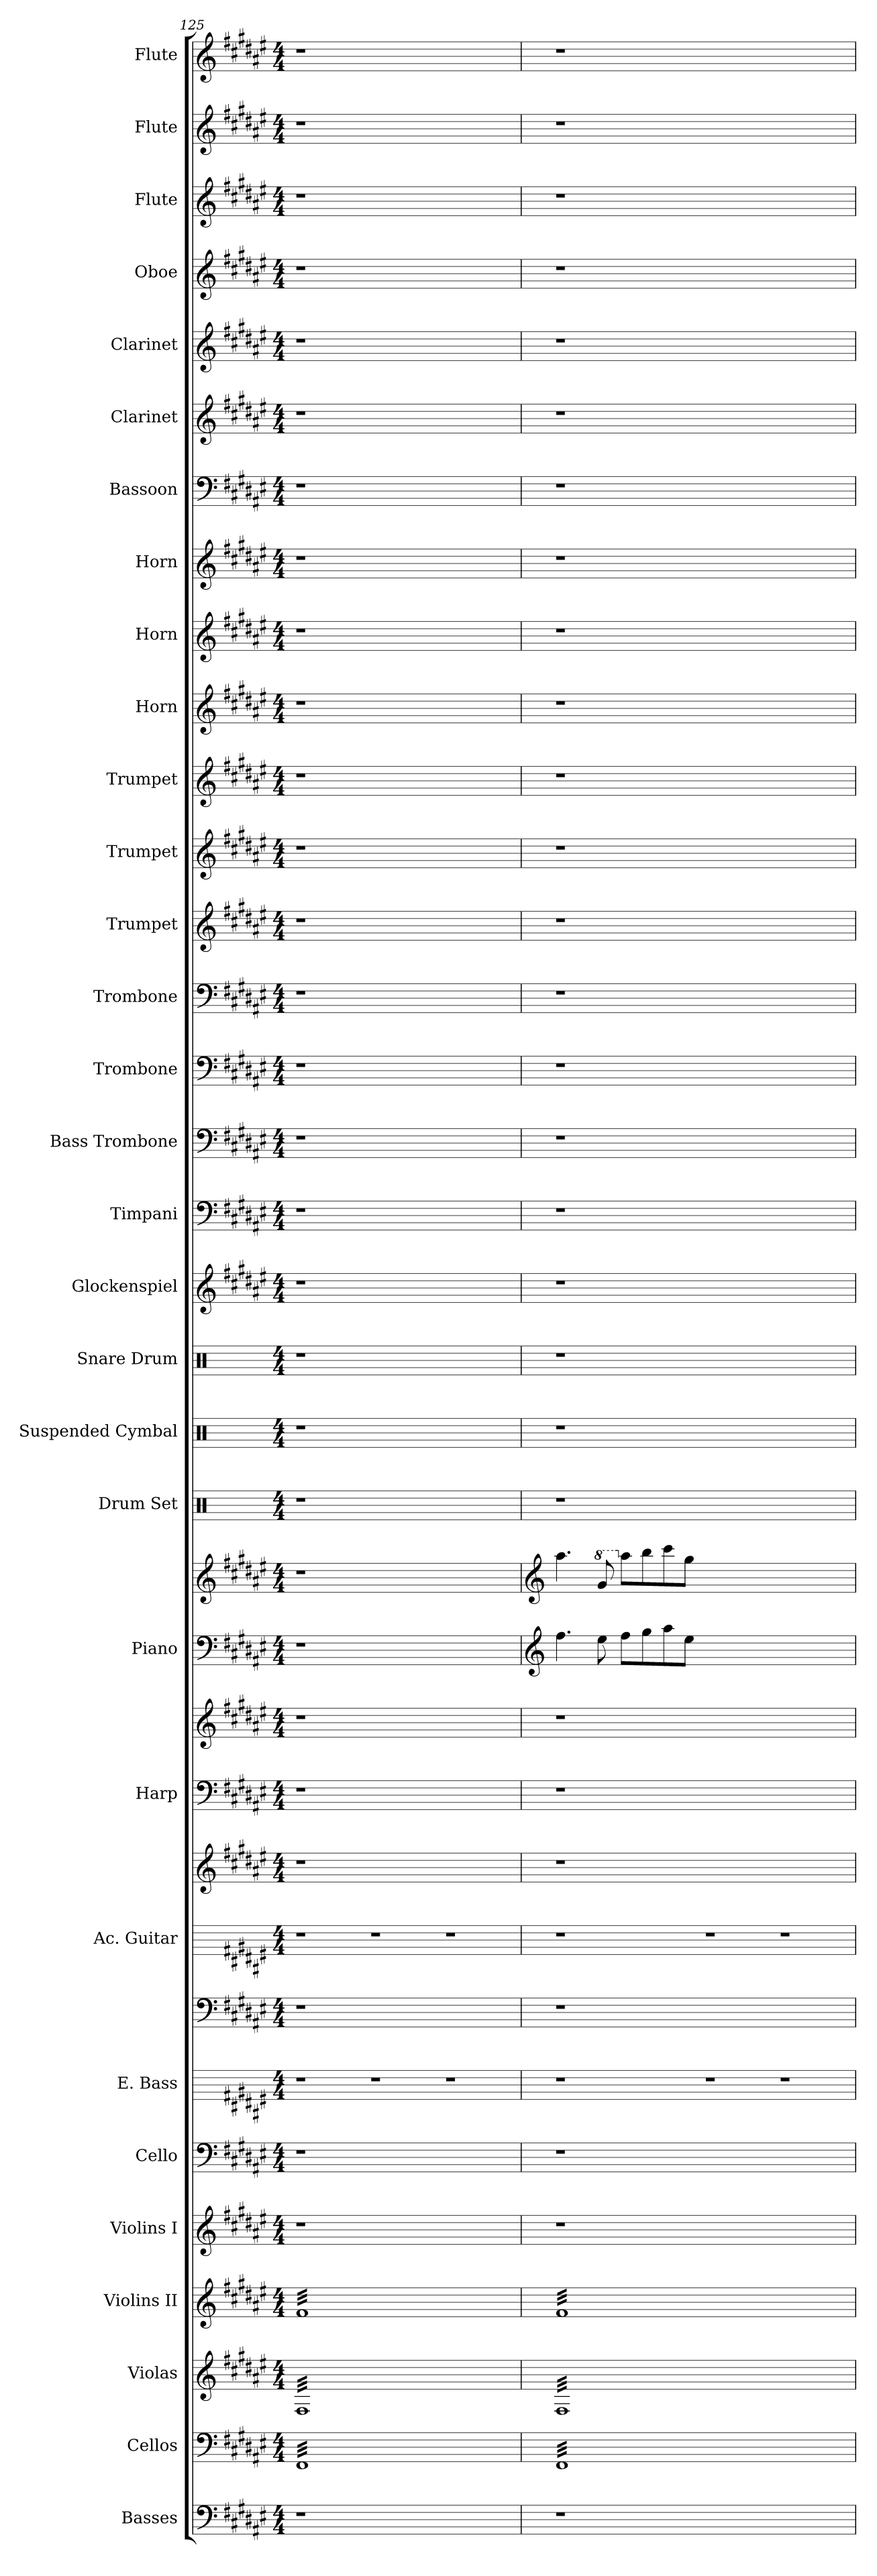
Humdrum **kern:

**kern	**kern	**kern	**kern	**kern	**kern	**kern	**kern	**kern	**kern	**kern	**kern	**kern	**kern	**kern	**kern	**kern	**kern	**kern	**kern	**kern	**kern	**kern	**kern	**kern	**kern	**kern	**kern	**kern	**kern	**kern	**kern	**kern	**kern	**kern
*part31	*part30	*part29	*part28	*part27	*part26	*part25	*part25	*part24	*part24	*part23	*part23	*part22	*part22	*part21	*part20	*part19	*part18	*part17	*part16	*part15	*part14	*part13	*part12	*part11	*part10	*part9	*part8	*part7	*part6	*part5	*part4	*part3	*part2	*part1
*staff35	*staff34	*staff33	*staff32	*staff31	*staff30	*staff29	*staff28	*staff27	*staff26	*staff25	*staff24	*staff23	*staff22	*staff21	*staff20	*staff19	*staff18	*staff17	*staff16	*staff15	*staff14	*staff13	*staff12	*staff11	*staff10	*staff9	*staff8	*staff7	*staff6	*staff5	*staff4	*staff3	*staff2	*staff1
*I"Basses	*I"Cellos	*I"Violas	*I"Violins II	*I"Violins I	*I"Cello	*I"E. Bass	*	*I"Ac. Guitar	*	*I"Harp	*	*I"Piano	*	*I"Drum Set	*I"Suspended Cymbal	*I"Snare Drum	*I"Glockenspiel	*I"Timpani	*I"Bass Trombone	*I"Trombone	*I"Trombone	*I"Trumpet	*I"Trumpet	*I"Trumpet	*I"Horn	*I"Horn	*I"Horn	*I"Bassoon	*I"Clarinet	*I"Clarinet	*I"Oboe	*I"Flute	*I"Flute	*I"Flute
*	*	*	*	*	*	*	*	*	*	*	*	*	*	*	*I'Cym	*I'Sn Dr	*	*	*	*	*	*	*	*	*	*	*	*	*	*	*	*	*	*
*clefF4	*clefF4	*clefG2	*clefG2	*clefG2	*clefF4	*	*clefF4	*	*clefG2	*clefF4	*clefG2	*clefF4	*clefG2	*clefX	*clefX	*clefX	*clefG2	*clefF4	*clefF4	*clefF4	*clefF4	*clefG2	*clefG2	*clefG2	*clefG2	*clefG2	*clefG2	*clefF4	*clefG2	*clefG2	*clefG2	*clefG2	*clefG2	*clefG2
*ITrd7c12	*	*	*	*	*	*ITrd7c12	*ITrd7c12	*ITrd7c12	*ITrd7c12	*	*	*	*	*	*	*	*ITrd-14c-24	*	*	*	*	*	*	*	*	*	*	*	*	*	*	*ITrd-7c-12	*	*
*k[f#c#g#d#a#e#]	*k[f#c#g#d#a#e#]	*k[f#c#g#d#a#e#]	*k[f#c#g#d#a#e#]	*k[f#c#g#d#a#e#]	*k[f#c#g#d#a#e#]	*k[f#c#g#d#a#e#]	*k[f#c#g#d#a#e#]	*k[f#c#g#d#a#e#]	*k[f#c#g#d#a#e#]	*k[f#c#g#d#a#e#]	*k[f#c#g#d#a#e#]	*k[f#c#g#d#a#e#]	*k[f#c#g#d#a#e#]	*	*	*	*k[f#c#g#d#a#e#]	*k[f#c#g#d#a#e#]	*k[f#c#g#d#a#e#]	*k[f#c#g#d#a#e#]	*k[f#c#g#d#a#e#]	*k[f#c#g#d#a#e#]	*k[f#c#g#d#a#e#]	*k[f#c#g#d#a#e#]	*k[f#c#g#d#a#e#]	*k[f#c#g#d#a#e#]	*k[f#c#g#d#a#e#]	*k[f#c#g#d#a#e#]	*k[f#c#g#d#a#e#]	*k[f#c#g#d#a#e#]	*k[f#c#g#d#a#e#]	*k[f#c#g#d#a#e#]	*k[f#c#g#d#a#e#]	*k[f#c#g#d#a#e#]
*F#:	*F#:	*F#:	*F#:	*F#:	*F#:	*F#:	*F#:	*F#:	*F#:	*F#:	*F#:	*F#:	*F#:	*	*	*	*F#:	*F#:	*F#:	*F#:	*F#:	*F#:	*F#:	*F#:	*F#:	*F#:	*F#:	*F#:	*F#:	*F#:	*F#:	*F#:	*F#:	*F#:
*M4/4	*M4/4	*M4/4	*M4/4	*M4/4	*M4/4	*M4/4	*M4/4	*M4/4	*M4/4	*M4/4	*M4/4	*M4/4	*M4/4	*M4/4	*M4/4	*M4/4	*M4/4	*M4/4	*M4/4	*M4/4	*M4/4	*M4/4	*M4/4	*M4/4	*M4/4	*M4/4	*M4/4	*M4/4	*M4/4	*M4/4	*M4/4	*M4/4	*M4/4	*M4/4
=125	=125	=125	=125	=125	=125	=125	=125	=125	=125	=125	=125	=125	=125	=125	=125	=125	=125	=125	=125	=125	=125	=125	=125	=125	=125	=125	=125	=125	=125	=125	=125	=125	=125	=125
*	*tremolo	*	*	*	*	*	*	*	*	*	*	*	*	*	*	*	*	*	*	*	*	*	*	*	*	*	*	*	*	*	*	*	*	*
*	*	*tremolo	*	*	*	*	*	*	*	*	*	*	*	*	*	*	*	*	*	*	*	*	*	*	*	*	*	*	*	*	*	*	*	*
*	*	*	*tremolo	*	*	*	*	*	*	*	*	*	*	*	*	*	*	*	*	*	*	*	*	*	*	*	*	*	*	*	*	*	*	*
1r	32FF#LLL	32F#LLL	32f#LLL	1r	1r	1r	1r	1r	1r	1r	1r	1r	1r	1r	1r	1r	1r	1r	1r	1r	1r	1r	1r	1r	1r	1r	1r	1r	1r	1r	1r	1r	1r	1r
.	32FF#	32F#	32f#	.	.	.	.	.	.	.	.	.	.	.	.	.	.	.	.	.	.	.	.	.	.	.	.	.	.	.	.	.	.	.
.	32FF#	32F#	32f#	.	.	.	.	.	.	.	.	.	.	.	.	.	.	.	.	.	.	.	.	.	.	.	.	.	.	.	.	.	.	.
.	32FF#	32F#	32f#	.	.	.	.	.	.	.	.	.	.	.	.	.	.	.	.	.	.	.	.	.	.	.	.	.	.	.	.	.	.	.
.	32FF#	32F#	32f#	.	.	.	.	.	.	.	.	.	.	.	.	.	.	.	.	.	.	.	.	.	.	.	.	.	.	.	.	.	.	.
.	32FF#	32F#	32f#	.	.	.	.	.	.	.	.	.	.	.	.	.	.	.	.	.	.	.	.	.	.	.	.	.	.	.	.	.	.	.
.	32FF#	32F#	32f#	.	.	.	.	.	.	.	.	.	.	.	.	.	.	.	.	.	.	.	.	.	.	.	.	.	.	.	.	.	.	.
.	32FF#	32F#	32f#	.	.	.	.	.	.	.	.	.	.	.	.	.	.	.	.	.	.	.	.	.	.	.	.	.	.	.	.	.	.	.
.	32FF#	32F#	32f#	.	.	.	.	.	.	.	.	.	.	.	.	.	.	.	.	.	.	.	.	.	.	.	.	.	.	.	.	.	.	.
.	32FF#	32F#	32f#	.	.	.	.	.	.	.	.	.	.	.	.	.	.	.	.	.	.	.	.	.	.	.	.	.	.	.	.	.	.	.
.	32FF#	32F#	32f#	.	.	.	.	.	.	.	.	.	.	.	.	.	.	.	.	.	.	.	.	.	.	.	.	.	.	.	.	.	.	.
.	32FF#	32F#	32f#	.	.	.	.	.	.	.	.	.	.	.	.	.	.	.	.	.	.	.	.	.	.	.	.	.	.	.	.	.	.	.
.	32FF#	32F#	32f#	.	.	.	.	.	.	.	.	.	.	.	.	.	.	.	.	.	.	.	.	.	.	.	.	.	.	.	.	.	.	.
.	32FF#	32F#	32f#	.	.	.	.	.	.	.	.	.	.	.	.	.	.	.	.	.	.	.	.	.	.	.	.	.	.	.	.	.	.	.
.	32FF#	32F#	32f#	.	.	.	.	.	.	.	.	.	.	.	.	.	.	.	.	.	.	.	.	.	.	.	.	.	.	.	.	.	.	.
.	32FF#	32F#	32f#	.	.	.	.	.	.	.	.	.	.	.	.	.	.	.	.	.	.	.	.	.	.	.	.	.	.	.	.	.	.	.
.	32FF#	32F#	32f#	.	.	.	.	.	.	.	.	.	.	.	.	.	.	.	.	.	.	.	.	.	.	.	.	.	.	.	.	.	.	.
.	32FF#	32F#	32f#	.	.	.	.	.	.	.	.	.	.	.	.	.	.	.	.	.	.	.	.	.	.	.	.	.	.	.	.	.	.	.
.	32FF#	32F#	32f#	.	.	.	.	.	.	.	.	.	.	.	.	.	.	.	.	.	.	.	.	.	.	.	.	.	.	.	.	.	.	.
.	32FF#	32F#	32f#	.	.	.	.	.	.	.	.	.	.	.	.	.	.	.	.	.	.	.	.	.	.	.	.	.	.	.	.	.	.	.
.	32FF#	32F#	32f#	.	.	.	.	.	.	.	.	.	.	.	.	.	.	.	.	.	.	.	.	.	.	.	.	.	.	.	.	.	.	.
.	32FF#	32F#	32f#	.	.	.	.	.	.	.	.	.	.	.	.	.	.	.	.	.	.	.	.	.	.	.	.	.	.	.	.	.	.	.
.	32FF#	32F#	32f#	.	.	.	.	.	.	.	.	.	.	.	.	.	.	.	.	.	.	.	.	.	.	.	.	.	.	.	.	.	.	.
.	32FF#	32F#	32f#	.	.	.	.	.	.	.	.	.	.	.	.	.	.	.	.	.	.	.	.	.	.	.	.	.	.	.	.	.	.	.
.	32FF#	32F#	32f#	.	.	.	.	.	.	.	.	.	.	.	.	.	.	.	.	.	.	.	.	.	.	.	.	.	.	.	.	.	.	.
.	32FF#	32F#	32f#	.	.	.	.	.	.	.	.	.	.	.	.	.	.	.	.	.	.	.	.	.	.	.	.	.	.	.	.	.	.	.
.	32FF#	32F#	32f#	.	.	.	.	.	.	.	.	.	.	.	.	.	.	.	.	.	.	.	.	.	.	.	.	.	.	.	.	.	.	.
.	32FF#	32F#	32f#	.	.	.	.	.	.	.	.	.	.	.	.	.	.	.	.	.	.	.	.	.	.	.	.	.	.	.	.	.	.	.
.	32FF#	32F#	32f#	.	.	.	.	.	.	.	.	.	.	.	.	.	.	.	.	.	.	.	.	.	.	.	.	.	.	.	.	.	.	.
.	32FF#	32F#	32f#	.	.	.	.	.	.	.	.	.	.	.	.	.	.	.	.	.	.	.	.	.	.	.	.	.	.	.	.	.	.	.
.	32FF#	32F#	32f#	.	.	.	.	.	.	.	.	.	.	.	.	.	.	.	.	.	.	.	.	.	.	.	.	.	.	.	.	.	.	.
.	32FF#JJJ	32F#JJJ	32f#JJJ	.	.	.	.	.	.	.	.	.	.	.	.	.	.	.	.	.	.	.	.	.	.	.	.	.	.	.	.	.	.	.
0ryy	0ryy	0ryy	0ryy	0ryy	0ryy	1r	0ryy	1r	0ryy	0ryy	0ryy	0ryy	0ryy	0ryy	0ryy	0ryy	0ryy	0ryy	0ryy	0ryy	0ryy	0ryy	0ryy	0ryy	0ryy	0ryy	0ryy	0ryy	0ryy	0ryy	0ryy	0ryy	0ryy	0ryy
.	.	.	.	.	.	1r	.	1r	.	.	.	.	.	.	.	.	.	.	.	.	.	.	.	.	.	.	.	.	.	.	.	.	.	.
=126	=126	=126	=126	=126	=126	=126	=126	=126	=126	=126	=126	=126	=126	=126	=126	=126	=126	=126	=126	=126	=126	=126	=126	=126	=126	=126	=126	=126	=126	=126	=126	=126	=126	=126
*	*	*	*	*	*	*	*	*	*	*	*	*clefG2	*clefG2	*	*	*	*	*	*	*	*	*	*	*	*	*	*	*	*	*	*	*	*	*
1r	32FF#LLL	32F#LLL	32f#LLL	1r	1r	1r	1r	1r	1r	1r	1r	4.ff#	4.aa#	1r	1r	1r	1r	1r	1r	1r	1r	1r	1r	1r	1r	1r	1r	1r	1r	1r	1r	1r	1r	1r
.	32FF#	32F#	32f#	.	.	.	.	.	.	.	.	.	.	.	.	.	.	.	.	.	.	.	.	.	.	.	.	.	.	.	.	.	.	.
.	32FF#	32F#	32f#	.	.	.	.	.	.	.	.	.	.	.	.	.	.	.	.	.	.	.	.	.	.	.	.	.	.	.	.	.	.	.
.	32FF#	32F#	32f#	.	.	.	.	.	.	.	.	.	.	.	.	.	.	.	.	.	.	.	.	.	.	.	.	.	.	.	.	.	.	.
.	32FF#	32F#	32f#	.	.	.	.	.	.	.	.	.	.	.	.	.	.	.	.	.	.	.	.	.	.	.	.	.	.	.	.	.	.	.
.	32FF#	32F#	32f#	.	.	.	.	.	.	.	.	.	.	.	.	.	.	.	.	.	.	.	.	.	.	.	.	.	.	.	.	.	.	.
.	32FF#	32F#	32f#	.	.	.	.	.	.	.	.	.	.	.	.	.	.	.	.	.	.	.	.	.	.	.	.	.	.	.	.	.	.	.
.	32FF#	32F#	32f#	.	.	.	.	.	.	.	.	.	.	.	.	.	.	.	.	.	.	.	.	.	.	.	.	.	.	.	.	.	.	.
.	32FF#	32F#	32f#	.	.	.	.	.	.	.	.	.	.	.	.	.	.	.	.	.	.	.	.	.	.	.	.	.	.	.	.	.	.	.
.	32FF#	32F#	32f#	.	.	.	.	.	.	.	.	.	.	.	.	.	.	.	.	.	.	.	.	.	.	.	.	.	.	.	.	.	.	.
.	32FF#	32F#	32f#	.	.	.	.	.	.	.	.	.	.	.	.	.	.	.	.	.	.	.	.	.	.	.	.	.	.	.	.	.	.	.
.	32FF#	32F#	32f#	.	.	.	.	.	.	.	.	.	.	.	.	.	.	.	.	.	.	.	.	.	.	.	.	.	.	.	.	.	.	.
*	*	*	*	*	*	*	*	*	*	*	*	*	*8va	*	*	*	*	*	*	*	*	*	*	*	*	*	*	*	*	*	*	*	*	*
.	32FF#	32F#	32f#	.	.	.	.	.	.	.	.	8ee#	8gg#	.	.	.	.	.	.	.	.	.	.	.	.	.	.	.	.	.	.	.	.	.
.	32FF#	32F#	32f#	.	.	.	.	.	.	.	.	.	.	.	.	.	.	.	.	.	.	.	.	.	.	.	.	.	.	.	.	.	.	.
.	32FF#	32F#	32f#	.	.	.	.	.	.	.	.	.	.	.	.	.	.	.	.	.	.	.	.	.	.	.	.	.	.	.	.	.	.	.
.	32FF#	32F#	32f#	.	.	.	.	.	.	.	.	.	.	.	.	.	.	.	.	.	.	.	.	.	.	.	.	.	.	.	.	.	.	.
*	*	*	*	*	*	*	*	*	*	*	*	*	*X8va	*	*	*	*	*	*	*	*	*	*	*	*	*	*	*	*	*	*	*	*	*
.	32FF#	32F#	32f#	.	.	.	.	.	.	.	.	8ff#L	8aa#L	.	.	.	.	.	.	.	.	.	.	.	.	.	.	.	.	.	.	.	.	.
.	32FF#	32F#	32f#	.	.	.	.	.	.	.	.	.	.	.	.	.	.	.	.	.	.	.	.	.	.	.	.	.	.	.	.	.	.	.
.	32FF#	32F#	32f#	.	.	.	.	.	.	.	.	.	.	.	.	.	.	.	.	.	.	.	.	.	.	.	.	.	.	.	.	.	.	.
.	32FF#	32F#	32f#	.	.	.	.	.	.	.	.	.	.	.	.	.	.	.	.	.	.	.	.	.	.	.	.	.	.	.	.	.	.	.
.	32FF#	32F#	32f#	.	.	.	.	.	.	.	.	8gg#	8bb	.	.	.	.	.	.	.	.	.	.	.	.	.	.	.	.	.	.	.	.	.
.	32FF#	32F#	32f#	.	.	.	.	.	.	.	.	.	.	.	.	.	.	.	.	.	.	.	.	.	.	.	.	.	.	.	.	.	.	.
.	32FF#	32F#	32f#	.	.	.	.	.	.	.	.	.	.	.	.	.	.	.	.	.	.	.	.	.	.	.	.	.	.	.	.	.	.	.
.	32FF#	32F#	32f#	.	.	.	.	.	.	.	.	.	.	.	.	.	.	.	.	.	.	.	.	.	.	.	.	.	.	.	.	.	.	.
.	32FF#	32F#	32f#	.	.	.	.	.	.	.	.	8aa#	8ccc#	.	.	.	.	.	.	.	.	.	.	.	.	.	.	.	.	.	.	.	.	.
.	32FF#	32F#	32f#	.	.	.	.	.	.	.	.	.	.	.	.	.	.	.	.	.	.	.	.	.	.	.	.	.	.	.	.	.	.	.
.	32FF#	32F#	32f#	.	.	.	.	.	.	.	.	.	.	.	.	.	.	.	.	.	.	.	.	.	.	.	.	.	.	.	.	.	.	.
.	32FF#	32F#	32f#	.	.	.	.	.	.	.	.	.	.	.	.	.	.	.	.	.	.	.	.	.	.	.	.	.	.	.	.	.	.	.
.	32FF#	32F#	32f#	.	.	.	.	.	.	.	.	8ee#J	8gg#J	.	.	.	.	.	.	.	.	.	.	.	.	.	.	.	.	.	.	.	.	.
.	32FF#	32F#	32f#	.	.	.	.	.	.	.	.	.	.	.	.	.	.	.	.	.	.	.	.	.	.	.	.	.	.	.	.	.	.	.
.	32FF#	32F#	32f#	.	.	.	.	.	.	.	.	.	.	.	.	.	.	.	.	.	.	.	.	.	.	.	.	.	.	.	.	.	.	.
.	32FF#JJJ	32F#JJJ	32f#JJJ	.	.	.	.	.	.	.	.	.	.	.	.	.	.	.	.	.	.	.	.	.	.	.	.	.	.	.	.	.	.	.
*	*	*	*Xtremolo	*	*	*	*	*	*	*	*	*	*	*	*	*	*	*	*	*	*	*	*	*	*	*	*	*	*	*	*	*	*	*
*	*	*Xtremolo	*	*	*	*	*	*	*	*	*	*	*	*	*	*	*	*	*	*	*	*	*	*	*	*	*	*	*	*	*	*	*	*
*	*Xtremolo	*	*	*	*	*	*	*	*	*	*	*	*	*	*	*	*	*	*	*	*	*	*	*	*	*	*	*	*	*	*	*	*	*
0ryy	0ryy	0ryy	0ryy	0ryy	0ryy	1r	0ryy	1r	0ryy	0ryy	0ryy	0ryy	0ryy	0ryy	0ryy	0ryy	0ryy	0ryy	0ryy	0ryy	0ryy	0ryy	0ryy	0ryy	0ryy	0ryy	0ryy	0ryy	0ryy	0ryy	0ryy	0ryy	0ryy	0ryy
.	.	.	.	.	.	1r	.	1r	.	.	.	.	.	.	.	.	.	.	.	.	.	.	.	.	.	.	.	.	.	.	.	.	.	.
=	=	=	=	=	=	=	=	=	=	=	=	=	=	=	=	=	=	=	=	=	=	=	=	=	=	=	=	=	=	=	=	=	=	=
*-	*-	*-	*-	*-	*-	*-	*-	*-	*-	*-	*-	*-	*-	*-	*-	*-	*-	*-	*-	*-	*-	*-	*-	*-	*-	*-	*-	*-	*-	*-	*-	*-	*-	*-
